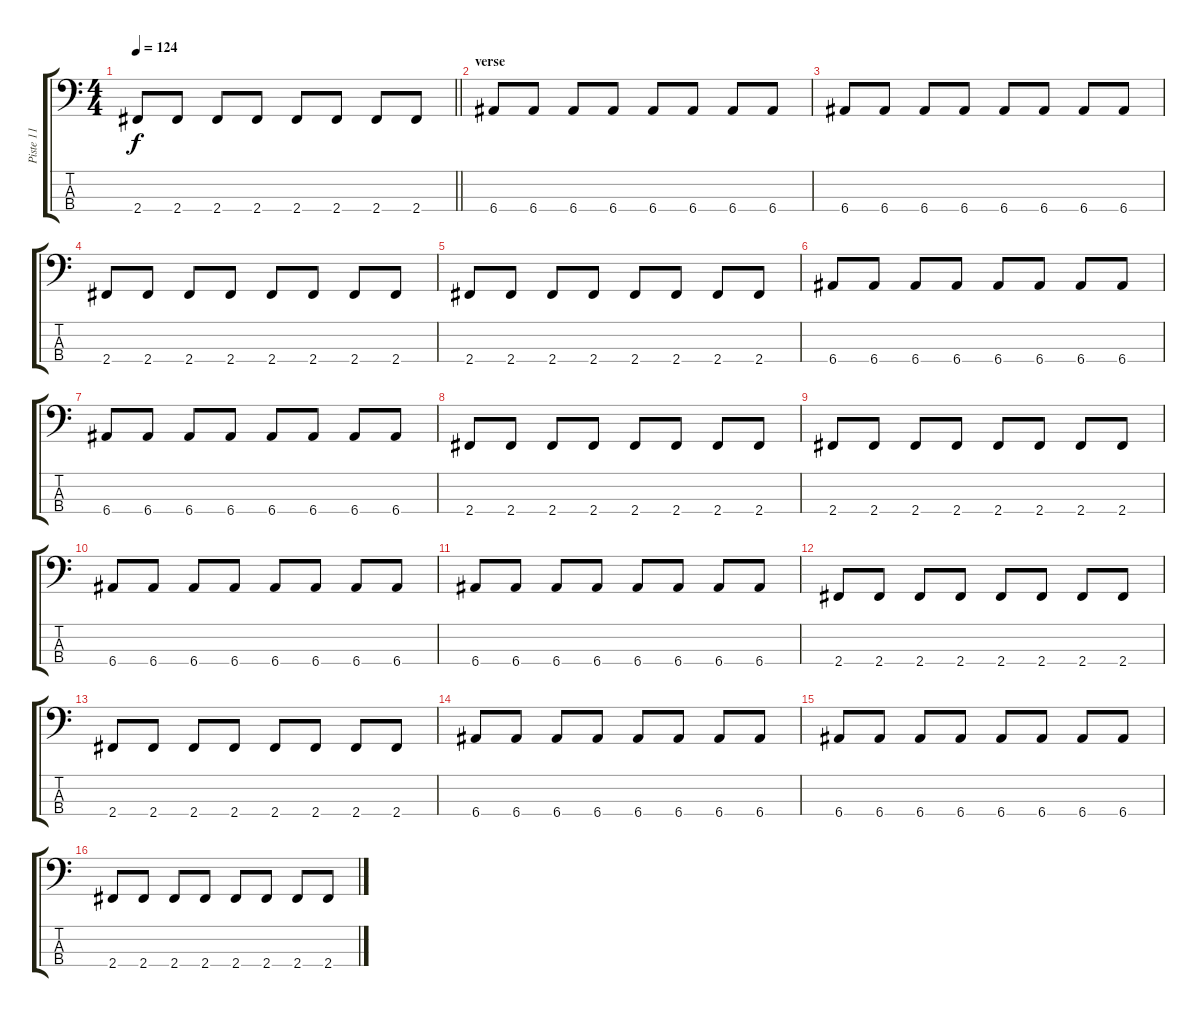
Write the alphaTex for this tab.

\track ("Piste 11" "Piste 11") {instrument electricbassfinger}
\staff {score tabs}
\tuning (G2 D2 A1 E1) {hide}
\ts (4 4)
\tempo 124
\clef f4
\barLineRight lightlight
\ks c
2.4.8{dy f} 2.4.8 2.4.8 2.4.8 2.4.8 2.4.8 2.4.8 2.4.8 |
\section ("" "verse")
6.4.8 6.4.8 6.4.8 6.4.8 6.4.8 6.4.8 6.4.8 6.4.8 |
6.4.8 6.4.8 6.4.8 6.4.8 6.4.8 6.4.8 6.4.8 6.4.8 |
2.4.8 2.4.8 2.4.8 2.4.8 2.4.8 2.4.8 2.4.8 2.4.8 |
2.4.8 2.4.8 2.4.8 2.4.8 2.4.8 2.4.8 2.4.8 2.4.8 |
6.4.8 6.4.8 6.4.8 6.4.8 6.4.8 6.4.8 6.4.8 6.4.8 |
6.4.8 6.4.8 6.4.8 6.4.8 6.4.8 6.4.8 6.4.8 6.4.8 |
2.4.8 2.4.8 2.4.8 2.4.8 2.4.8 2.4.8 2.4.8 2.4.8 |
2.4.8 2.4.8 2.4.8 2.4.8 2.4.8 2.4.8 2.4.8 2.4.8 |
6.4.8 6.4.8 6.4.8 6.4.8 6.4.8 6.4.8 6.4.8 6.4.8 |
6.4.8 6.4.8 6.4.8 6.4.8 6.4.8 6.4.8 6.4.8 6.4.8 |
2.4.8 2.4.8 2.4.8 2.4.8 2.4.8 2.4.8 2.4.8 2.4.8 |
2.4.8 2.4.8 2.4.8 2.4.8 2.4.8 2.4.8 2.4.8 2.4.8 |
6.4.8 6.4.8 6.4.8 6.4.8 6.4.8 6.4.8 6.4.8 6.4.8 |
6.4.8 6.4.8 6.4.8 6.4.8 6.4.8 6.4.8 6.4.8 6.4.8 |
2.4.8 2.4.8 2.4.8 2.4.8 2.4.8 2.4.8 2.4.8 2.4.8
